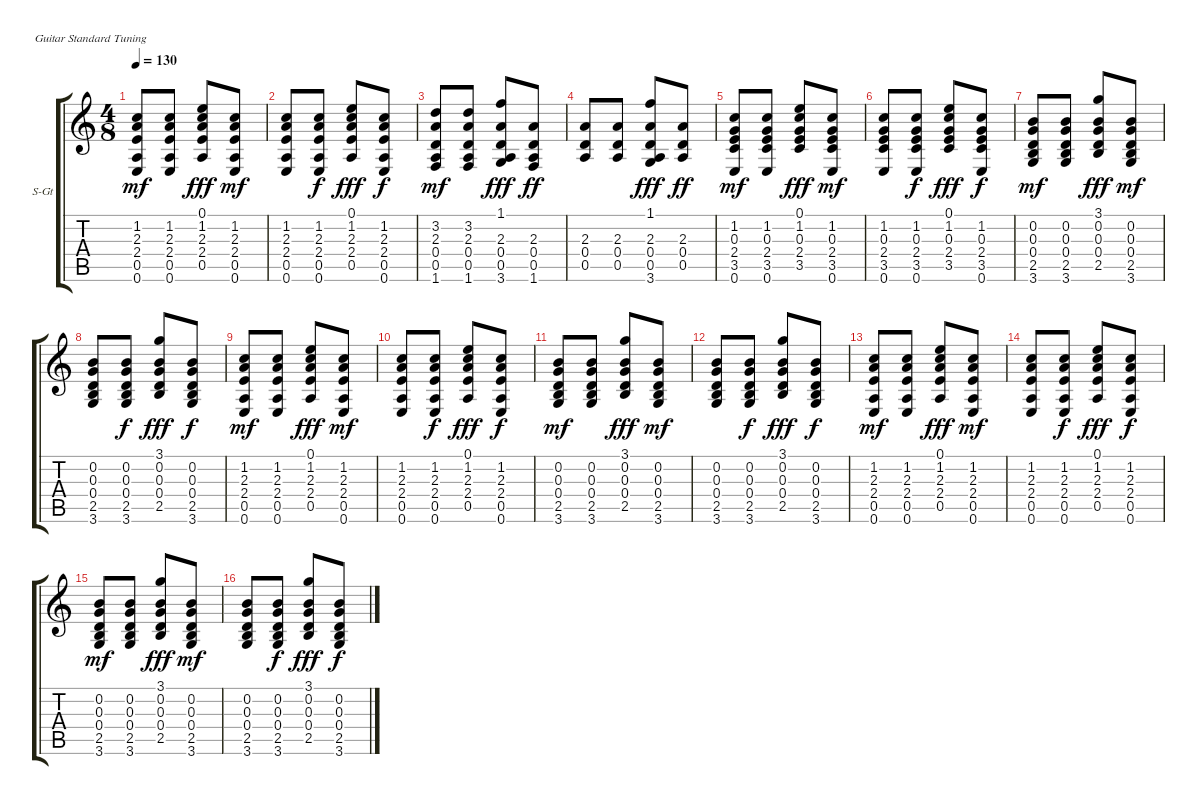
\bracketExtendMode groupsimilarinstruments
\firstSystemTrackNameOrientation horizontal
\otherSystemsTrackNameOrientation horizontal
\track ("Гитара 3" "S-Gt") {instrument acousticguitarsteel}
\staff {score tabs}
\tuning (E4 B3 G3 D3 A2 E2)
\ts (4 8)
\tempo 130
\clef g2
\ks c
(1.2 2.3 2.4 0.5 0.6).8{dy mf} (1.2 2.3 2.4 0.5 0.6).8 (0.1 1.2 2.3 2.4 0.5).8{dy fff} (1.2 2.3 2.4 0.5 0.6).8{dy mf} |
(1.2 2.3 2.4 0.5 0.6).8 (1.2 2.3 2.4 0.5 0.6).8{dy f} (0.1 1.2 2.3 2.4 0.5).8{dy fff} (1.2 2.3 2.4 0.5 0.6).8{dy f} |
(3.2 2.3 0.4 0.5 1.6).8{dy mf} (3.2 2.3 0.4 0.5 1.6).8 (1.1 2.3 0.4 0.5 3.6).8{dy fff} (2.3 0.4 0.5 1.6).8{dy ff} |
(2.3 0.4 0.5).8 (2.3 0.4 0.5).8 (1.1 2.3 0.4 0.5 3.6).8{dy fff} (2.3 0.4 0.5).8{dy ff} |
(1.2 0.3 2.4 3.5 0.6).8{dy mf} (1.2 0.3 2.4 3.5 0.6).8 (0.1 1.2 0.3 2.4 3.5).8{dy fff} (1.2 0.3 2.4 3.5 0.6).8{dy mf} |
(1.2 0.3 2.4 3.5 0.6).8 (1.2 0.3 2.4 3.5 0.6).8{dy f} (0.1 1.2 0.3 2.4 3.5).8{dy fff} (1.2 0.3 2.4 3.5 0.6).8{dy f} |
(0.2 0.3 0.4 2.5 3.6).8{dy mf} (0.2 0.3 0.4 2.5 3.6).8 (3.1 0.2 0.3 0.4 2.5).8{dy fff} (0.2 0.3 0.4 2.5 3.6).8{dy mf} |
(0.2 0.3 0.4 2.5 3.6).8 (0.2 0.3 0.4 2.5 3.6).8{dy f} (3.1 0.2 0.3 0.4 2.5).8{dy fff} (0.2 0.3 0.4 2.5 3.6).8{dy f} |
(1.2 2.3 2.4 0.5 0.6).8{dy mf} (1.2 2.3 2.4 0.5 0.6).8 (0.1 1.2 2.3 2.4 0.5).8{dy fff} (1.2 2.3 2.4 0.5 0.6).8{dy mf} |
(1.2 2.3 2.4 0.5 0.6).8 (1.2 2.3 2.4 0.5 0.6).8{dy f} (0.1 1.2 2.3 2.4 0.5).8{dy fff} (1.2 2.3 2.4 0.5 0.6).8{dy f} |
(0.2 0.3 0.4 2.5 3.6).8{dy mf} (0.2 0.3 0.4 2.5 3.6).8 (3.1 0.2 0.3 0.4 2.5).8{dy fff} (0.2 0.3 0.4 2.5 3.6).8{dy mf} |
(0.2 0.3 0.4 2.5 3.6).8 (0.2 0.3 0.4 2.5 3.6).8{dy f} (3.1 0.2 0.3 0.4 2.5).8{dy fff} (0.2 0.3 0.4 2.5 3.6).8{dy f} |
(1.2 2.3 2.4 0.5 0.6).8{dy mf} (1.2 2.3 2.4 0.5 0.6).8 (0.1 1.2 2.3 2.4 0.5).8{dy fff} (1.2 2.3 2.4 0.5 0.6).8{dy mf} |
(1.2 2.3 2.4 0.5 0.6).8 (1.2 2.3 2.4 0.5 0.6).8{dy f} (0.1 1.2 2.3 2.4 0.5).8{dy fff} (1.2 2.3 2.4 0.5 0.6).8{dy f} |
(0.2 0.3 0.4 2.5 3.6).8{dy mf} (0.2 0.3 0.4 2.5 3.6).8 (3.1 0.2 0.3 0.4 2.5).8{dy fff} (0.2 0.3 0.4 2.5 3.6).8{dy mf} |
(0.2 0.3 0.4 2.5 3.6).8 (0.2 0.3 0.4 2.5 3.6).8{dy f} (3.1 0.2 0.3 0.4 2.5).8{dy fff} (0.2 0.3 0.4 2.5 3.6).8{dy f}
